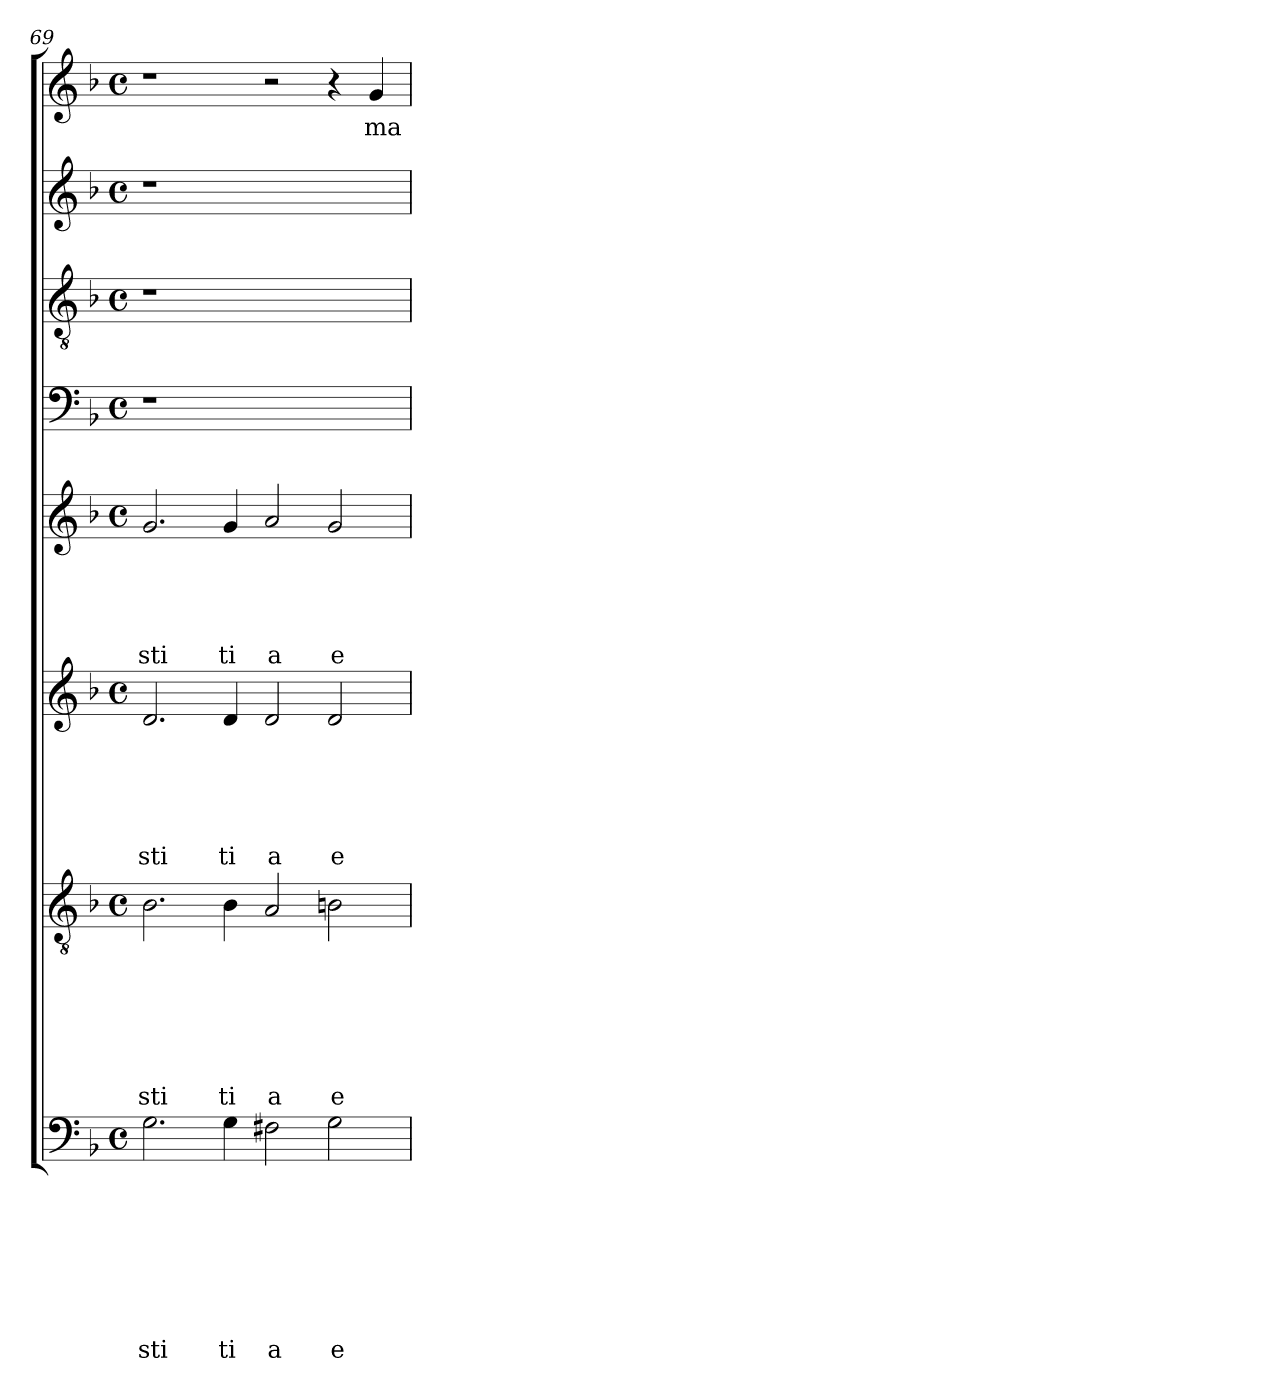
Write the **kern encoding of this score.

**kern	**text	**text	**text	**text	**text	**text	**text	**text	**kern	**text	**text	**text	**text	**text	**text	**text	**kern	**text	**text	**text	**text	**text	**text	**kern	**text	**text	**text	**text	**text	**kern	**kern	**kern	**kern	**text
*part8	*part8	*part8	*part8	*part8	*part8	*part8	*part8	*part8	*part7	*part7	*part7	*part7	*part7	*part7	*part7	*part7	*part6	*part6	*part6	*part6	*part6	*part6	*part6	*part5	*part5	*part5	*part5	*part5	*part5	*part4	*part3	*part2	*part1	*part1
*staff8	*staff8	*staff8	*staff8	*staff8	*staff8	*staff8	*staff8	*staff8	*staff7	*staff7	*staff7	*staff7	*staff7	*staff7	*staff7	*staff7	*staff6	*staff6	*staff6	*staff6	*staff6	*staff6	*staff6	*staff5	*staff5	*staff5	*staff5	*staff5	*staff5	*staff4	*staff3	*staff2	*staff1	*staff1
*clefF4	*	*	*	*	*	*	*	*	*clefGv2	*	*	*	*	*	*	*	*clefG2	*	*	*	*	*	*	*clefG2	*	*	*	*	*	*clefF4	*clefGv2	*clefG2	*clefG2	*
*k[b-]	*	*	*	*	*	*	*	*	*k[b-]	*	*	*	*	*	*	*	*k[b-]	*	*	*	*	*	*	*k[b-]	*	*	*	*	*	*k[b-]	*k[b-]	*k[b-]	*k[b-]	*
*F:	*	*	*	*	*	*	*	*	*F:	*	*	*	*	*	*	*	*F:	*	*	*	*	*	*	*F:	*	*	*	*	*	*F:	*F:	*F:	*F:	*
*M4/4	*	*	*	*	*	*	*	*	*M4/4	*	*	*	*	*	*	*	*M4/4	*	*	*	*	*	*	*M4/4	*	*	*	*	*	*M4/4	*M4/4	*M4/4	*M4/4	*
*met(c)	*	*	*	*	*	*	*	*	*met(c)	*	*	*	*	*	*	*	*met(c)	*	*	*	*	*	*	*met(c)	*	*	*	*	*	*met(c)	*met(c)	*met(c)	*met(c)	*
=69	=69	=69	=69	=69	=69	=69	=69	=69	=69	=69	=69	=69	=69	=69	=69	=69	=69	=69	=69	=69	=69	=69	=69	=69	=69	=69	=69	=69	=69	=69	=69	=69	=69	=69
!	!	!	!	!	!	!	!	!LO:LY:b	!	!	!	!	!	!	!	!LO:LY:b	!	!	!	!	!	!	!LO:LY:b	!	!	!	!	!	!LO:LY:b	!	!	!	!	!
2.G\	.	.	.	.	.	.	.	sti	2.B-\	.	.	.	.	.	.	sti	2.d/	.	.	.	.	.	sti	2.g/	.	.	.	.	sti	1r	1r	1r	1r	.
!	!	!	!	!	!	!	!	!LO:LY:b	!	!	!	!	!	!	!	!LO:LY:b	!	!	!	!	!	!	!LO:LY:b	!	!	!	!	!	!LO:LY:b	!	!	!	!	!
4G\	.	.	.	.	.	.	.	ti	4B-\	.	.	.	.	.	.	ti	4d/	.	.	.	.	.	ti	4g/	.	.	.	.	ti	.	.	.	.	.
!	!	!	!	!	!	!	!	!LO:LY:b	!	!	!	!	!	!	!	!LO:LY:b	!	!	!	!	!	!	!LO:LY:b	!	!	!	!	!	!LO:LY:b	!	!	!	!	!
2F#X\	.	.	.	.	.	.	.	a	2A/	.	.	.	.	.	.	a	2d/	.	.	.	.	.	a	2a/	.	.	.	.	a	1ryy	1ryy	1ryy	2r	.
!	!	!	!	!	!	!	!	!LO:LY:b	!	!	!	!	!	!	!	!LO:LY:b	!	!	!	!	!	!	!LO:LY:b	!	!	!	!	!	!LO:LY:b	!	!	!	!	!
2G\	.	.	.	.	.	.	.	e	2Bn\	.	.	.	.	.	.	e	2d/	.	.	.	.	.	e	2g/	.	.	.	.	e	.	.	.	4r	.
!	!	!	!	!	!	!	!	!	!	!	!	!	!	!	!	!	!	!	!	!	!	!	!	!	!	!	!	!	!	!	!	!	!	!LO:LY:b
.	.	.	.	.	.	.	.	.	.	.	.	.	.	.	.	.	.	.	.	.	.	.	.	.	.	.	.	.	.	.	.	.	4g/	ma
=	=	=	=	=	=	=	=	=	=	=	=	=	=	=	=	=	=	=	=	=	=	=	=	=	=	=	=	=	=	=	=	=	=	=
*-	*-	*-	*-	*-	*-	*-	*-	*-	*-	*-	*-	*-	*-	*-	*-	*-	*-	*-	*-	*-	*-	*-	*-	*-	*-	*-	*-	*-	*-	*-	*-	*-	*-	*-
